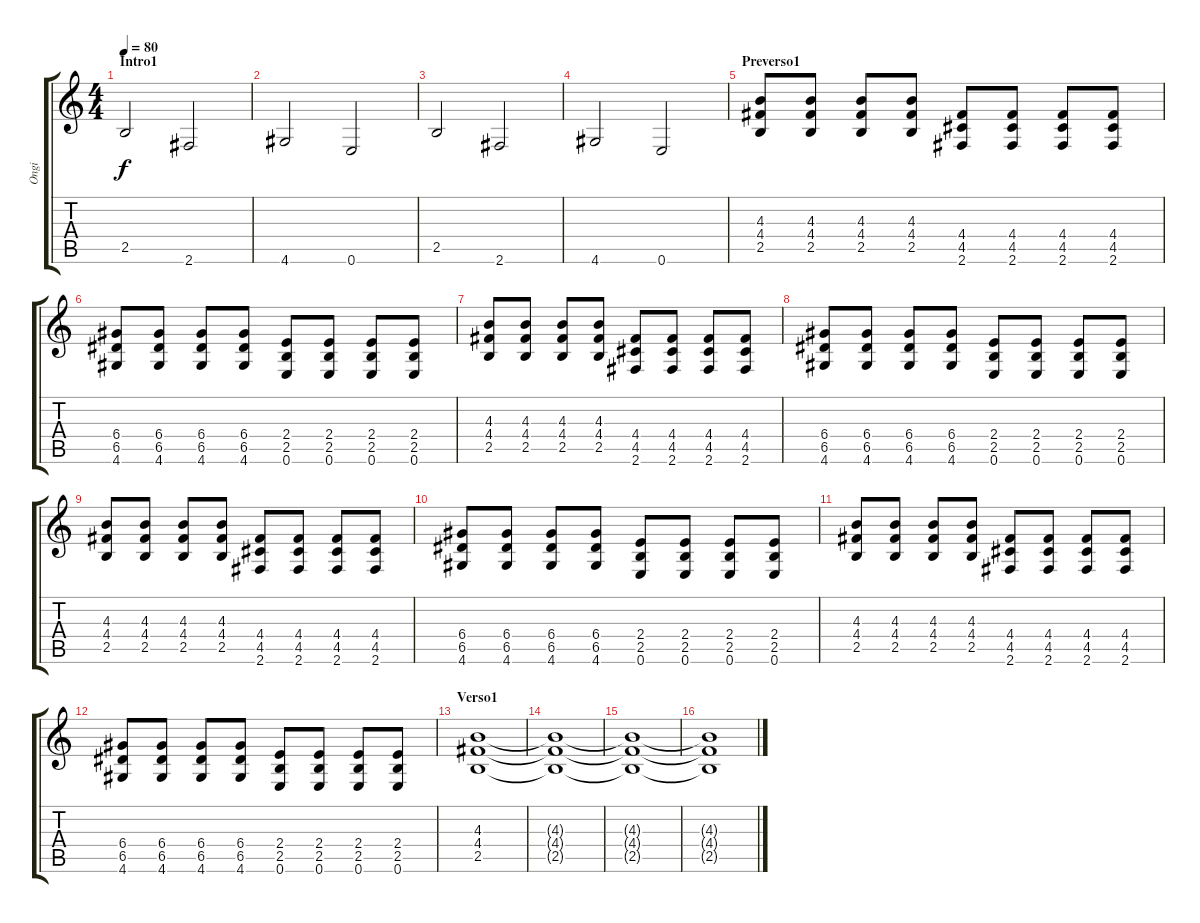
\track ("Ongi" "Ongi") {instrument distortionguitar}
\staff {score tabs}
\tuning (E4 B3 G3 D3 A2 E2) {hide}
\ts (4 4)
\section ("" "Intro1")
\tempo 80
\clef g2
\ks c
2.5.2{dy f instrument acousticguitarnylon} 2.6.2 |
4.6.2{instrument acousticguitarnylon} 0.6.2 |
2.5.2{instrument acousticguitarnylon} 2.6.2 |
4.6.2{instrument acousticguitarnylon} 0.6.2 |
\section ("" "Preverso1")
(4.3 4.4 2.5).8{instrument distortionguitar} (4.3 4.4 2.5).8 (4.3 4.4 2.5).8 (4.3 4.4 2.5).8 (4.4 4.5 2.6).8 (4.4 4.5 2.6).8 (4.4 4.5 2.6).8 (4.4 4.5 2.6).8 |
(6.4 6.5 4.6).8 (6.4 6.5 4.6).8 (6.4 6.5 4.6).8 (6.4 6.5 4.6).8 (2.4 2.5 0.6).8 (2.4 2.5 0.6).8 (2.4 2.5 0.6).8 (2.4 2.5 0.6).8 |
(4.3 4.4 2.5).8 (4.3 4.4 2.5).8 (4.3 4.4 2.5).8 (4.3 4.4 2.5).8 (4.4 4.5 2.6).8 (4.4 4.5 2.6).8 (4.4 4.5 2.6).8 (4.4 4.5 2.6).8 |
(6.4 6.5 4.6).8 (6.4 6.5 4.6).8 (6.4 6.5 4.6).8 (6.4 6.5 4.6).8 (2.4 2.5 0.6).8 (2.4 2.5 0.6).8 (2.4 2.5 0.6).8 (2.4 2.5 0.6).8 |
(4.3 4.4 2.5).8 (4.3 4.4 2.5).8 (4.3 4.4 2.5).8 (4.3 4.4 2.5).8 (4.4 4.5 2.6).8 (4.4 4.5 2.6).8 (4.4 4.5 2.6).8 (4.4 4.5 2.6).8 |
(6.4 6.5 4.6).8 (6.4 6.5 4.6).8 (6.4 6.5 4.6).8 (6.4 6.5 4.6).8 (2.4 2.5 0.6).8 (2.4 2.5 0.6).8 (2.4 2.5 0.6).8 (2.4 2.5 0.6).8 |
(4.3 4.4 2.5).8 (4.3 4.4 2.5).8 (4.3 4.4 2.5).8 (4.3 4.4 2.5).8 (4.4 4.5 2.6).8 (4.4 4.5 2.6).8 (4.4 4.5 2.6).8 (4.4 4.5 2.6).8 |
(6.4 6.5 4.6).8 (6.4 6.5 4.6).8 (6.4 6.5 4.6).8 (6.4 6.5 4.6).8 (2.4 2.5 0.6).8 (2.4 2.5 0.6).8 (2.4 2.5 0.6).8 (2.4 2.5 0.6).8 |
\section ("" "Verso1")
(4.3 4.4 2.5).1{volume 5} |
(4.3{t} 4.4{t} 2.5{t}).1 |
(4.3{t} 4.4{t} 2.5{t}).1{volume 1} |
(4.3{t} 4.4{t} 2.5{t}).1
